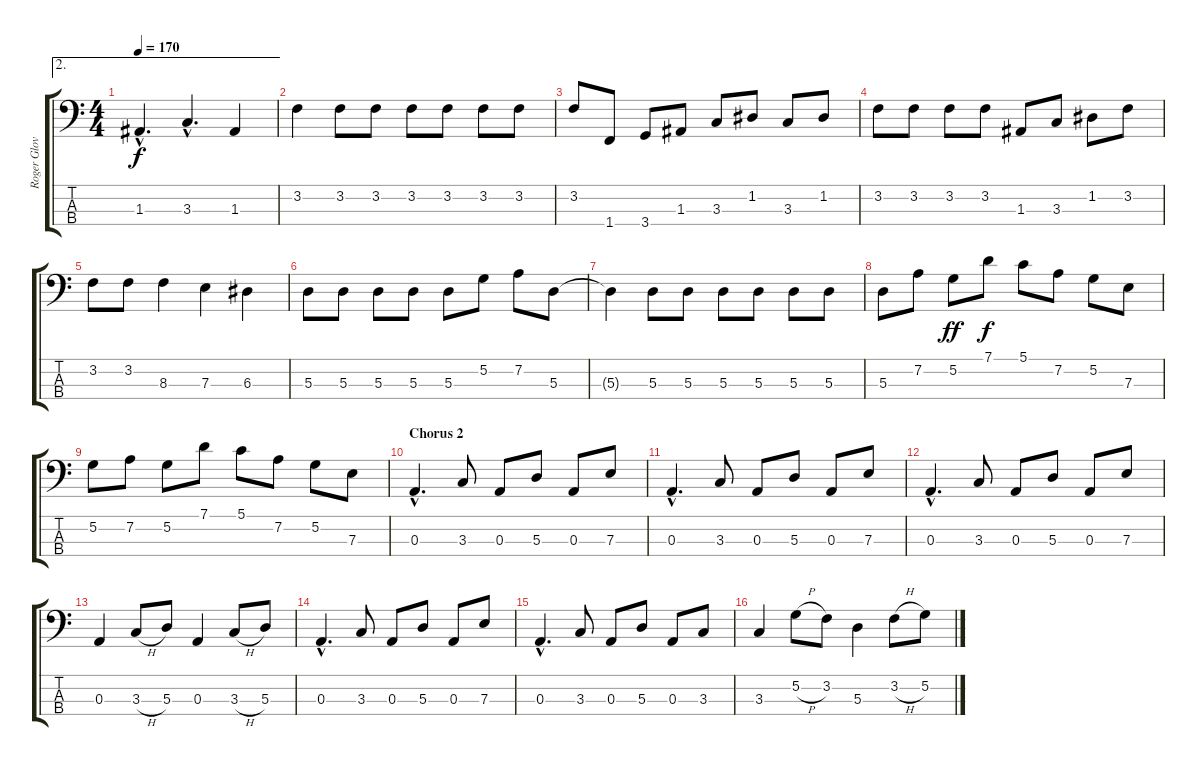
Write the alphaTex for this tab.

\track ("Roger Glover" "Roger Glov") {instrument electricbassfinger}
\staff {score tabs}
\tuning (G2 D2 A1 E1) {hide}
\ae 2
\ts (4 4)
\tempo 170
\clef f4
\ks c
1.3{hac}.4{d dy f} 3.3{hac}.4{d} 1.3.4 |
3.2.4 3.2.8 3.2.8 3.2.8 3.2.8 3.2.8 3.2.8 |
3.2.8 1.4.8 3.4.8 1.3.8 3.3.8 1.2.8 3.3.8 1.2.8 |
3.2.8 3.2.8 3.2.8 3.2.8 1.3.8 3.3.8 1.2.8 3.2.8 |
3.2.8 3.2.8 8.3.4 7.3.4 6.3.4 |
5.3.8 5.3.8 5.3.8 5.3.8 5.3.8 5.2.8 7.2.8 5.3.8 |
5.3{t}.4 5.3.8 5.3.8 5.3.8 5.3.8 5.3.8 5.3.8 |
5.3.8 7.2.8 5.2.8{dy ff} 7.1.8{dy f} 5.1.8 7.2.8 5.2.8 7.3.8 |
5.2.8 7.2.8 5.2.8 7.1.8 5.1.8 7.2.8 5.2.8 7.3.8 |
\section ("" "Chorus 2")
0.3{hac}.4{d} 3.3.8 0.3.8 5.3.8 0.3.8 7.3.8 |
0.3{hac}.4{d} 3.3.8 0.3.8 5.3.8 0.3.8 7.3.8 |
0.3{hac}.4{d} 3.3.8 0.3.8 5.3.8 0.3.8 7.3.8 |
0.3.4 3.3{h}.8 5.3.8 0.3.4 3.3{h}.8 5.3.8 |
0.3{hac}.4{d} 3.3.8 0.3.8 5.3.8 0.3.8 7.3.8 |
0.3{hac}.4{d} 3.3.8 0.3.8 5.3.8 0.3.8 3.3.8 |
3.3.4 5.2{h}.8 3.2.8 5.3.4 3.2{h}.8 5.2.8
